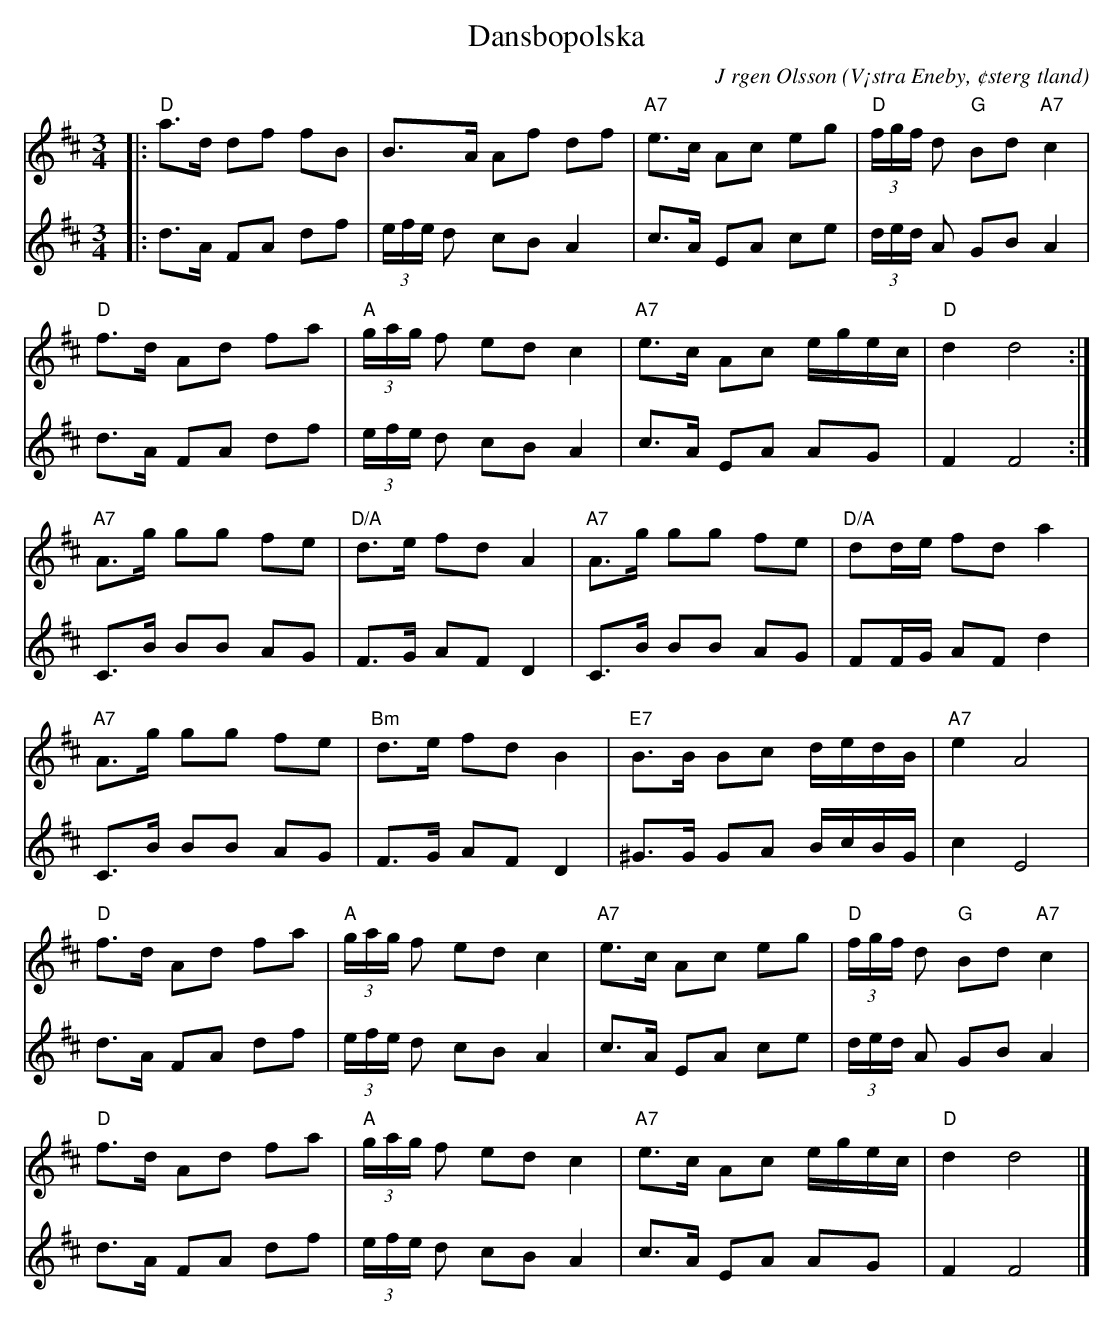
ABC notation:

X:1
T:Dansbopolska
C:J rgen Olsson
O:V¡stra Eneby, ¢sterg tland
M:3/4
L:1/8
K:D
V:1
|:"D"a>d df fB|B>A Af df|"A7"e>c Ac eg|"D"(3f/g/f/ d "G"Bd "A7"c2|
"D"f>d Ad fa|"A"(3g/a/g/ f ed c2|"A7"e>c Ac e/g/e/c/|"D"d2 d4:|
"A7"A>g gg fe|"D/A"d>e fd A2|"A7"A>g gg fe|"D/A" dd/e/ fd a2|
"A7"A>g gg fe|"Bm"d>e fd B2|"E7"B>B Bc d/e/d/B/|"A7" e2 A4|
"D"f>d Ad fa|"A"(3g/a/g/ f ed c2|"A7"e>c Ac eg|"D"(3f/g/f/ d "G"Bd "A7"c2|
"D"f>d Ad fa|"A"(3g/a/g/ f ed c2|"A7"e>c Ac e/g/e/c/|"D"d2 d4 |]
V:2
|:d>A FA df|(3e/f/e/ d cB A2|c>A EA ce|(3d/e/d/ A GB A2|
d>A FA df|(3e/f/e/ d cB A2|c>A EA AG|F2 F4:|
C>B BB AG|F>G AF D2|C>B BB AG| FF/G/ AF d2|
C>B BB AG|F>G AF D2|^G>G GA B/c/B/G/| c2 E4|
d>A FA df|(3e/f/e/ d cB A2|c>A EA ce|(3d/e/d/ A GB A2|
d>A FA df|(3e/f/e/ d cB A2|c>A EA AG|F2 F4 |]
